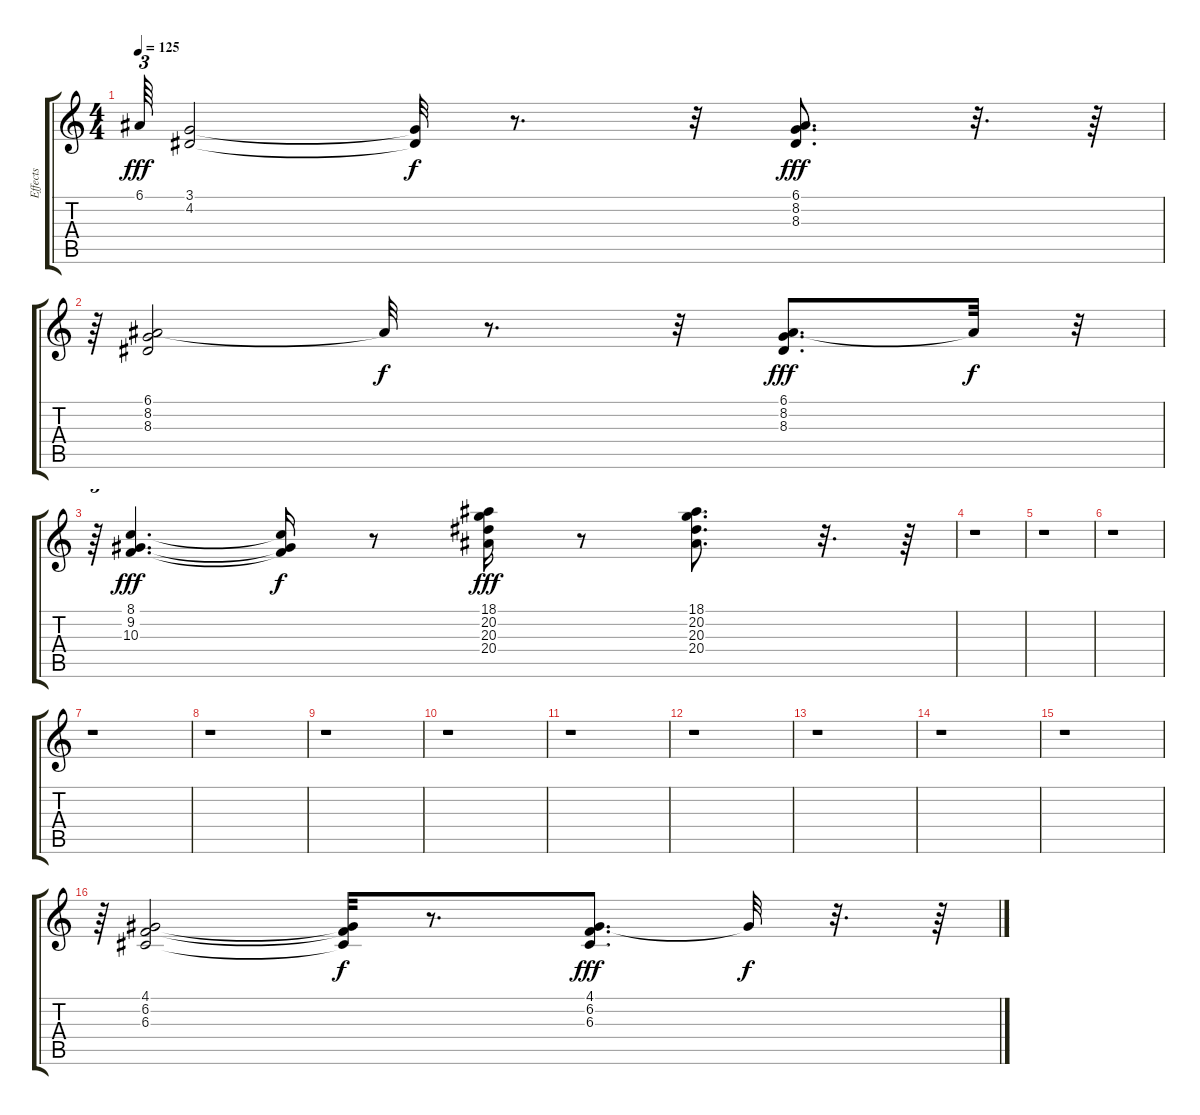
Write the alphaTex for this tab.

\track ("Effects" "Effects") {instrument pad7halo}
\staff {score tabs}
\tuning (E4 B3 G3 D3 A2 E2) {hide}
\ts (4 4)
\tempo 125
\clef g2
\ks c
6.1.64{tu (3 2) dy fff} (3.1 4.2).2 (3.1{t} 4.2{t}).32{dy f} r.8{d} r.32 (6.1 8.2 8.3).8{d dy fff} r.32{d} r.64 |
r.64{tu (3 2)} (6.1 8.2 8.3).2 6.1{t}.32{dy f} r.8{d} r.32 (6.1 8.2 8.3).8{d dy fff} 6.1{t}.32{dy f} r.32{tu (3 2)} |
r.64{tu (3 2)} (8.1 9.2 10.3).4{d dy fff} (8.1{t} 9.2{t} 10.3{t}).16{dy f} r.8 (18.1 20.2 20.3 20.4).16{dy fff} r.8 (18.1 20.2 20.3 20.4).8{d} r.32{d} r.64 |
r.1 |
r.1 |
r.1 |
r.1 |
r.1 |
r.1 |
r.1 |
r.1 |
r.1 |
r.1 |
r.1 |
r.1 |
r.64{tu (3 2)} (4.1 6.2 6.3).2 (4.1{t} 6.2{t} 6.3{t}).32{dy f} r.8{d} (4.1 6.2 6.3).8{d dy fff} 4.1{t}.32{dy f} r.32{d} r.64
